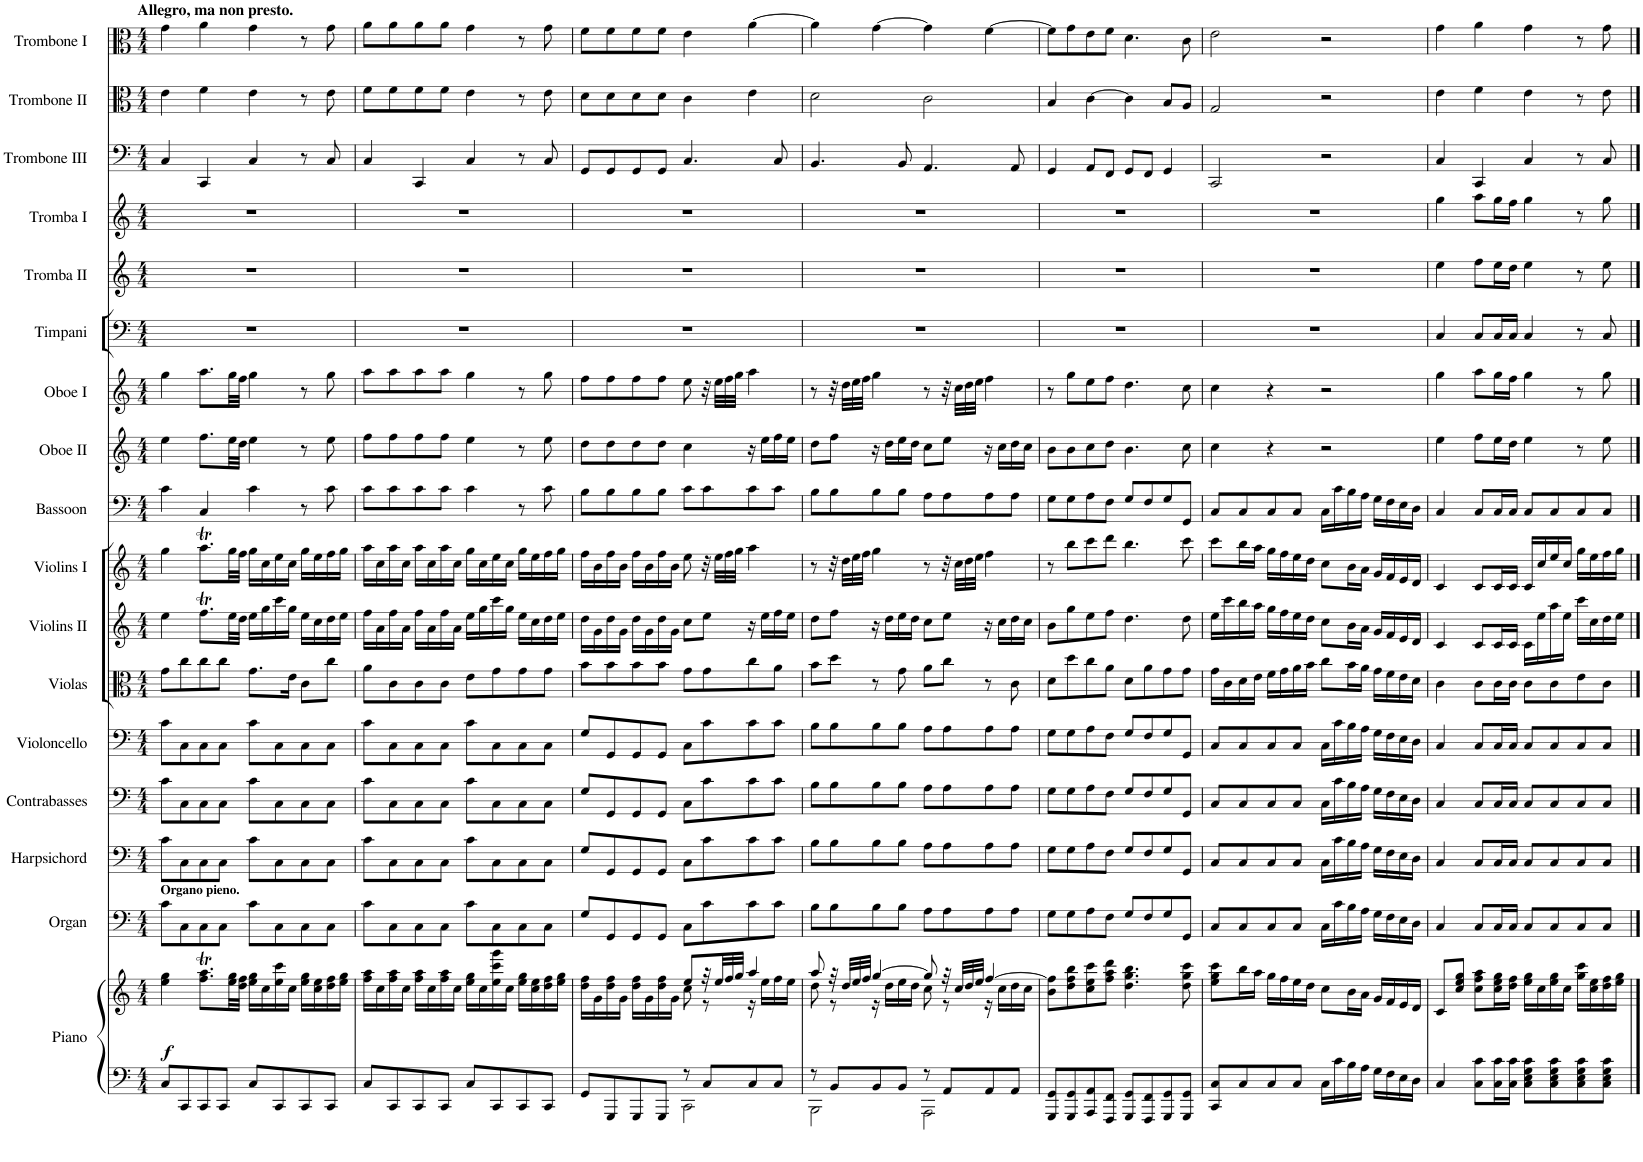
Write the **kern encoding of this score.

**kern	**kern	**dynam	**kern	**kern	**kern	**kern	**kern	**kern	**kern	**kern	**kern	**kern	**kern	**kern	**kern	**kern	**kern	**kern
*part17	*part17	*part17	*part16	*part15	*part14	*part13	*part12	*part11	*part10	*part9	*part8	*part7	*part6	*part5	*part4	*part3	*part2	*part1
*staff18	*staff17	*staff17/18	*staff16	*staff15	*staff14	*staff13	*staff12	*staff11	*staff10	*staff9	*staff8	*staff7	*staff6	*staff5	*staff4	*staff3	*staff2	*staff1
*I"Piano	*	*	*I"Organ	*I"Harpsichord	*I"Contrabasses	*I"Violoncello	*I"Violas	*I"Violins II	*I"Violins I	*I"Bassoon	*I"Oboe II	*I"Oboe I	*I"Timpani	*I"Tromba II	*I"Tromba I	*I"Trombone III	*I"Trombone II	*I"Trombone I
*I'Pno.	*	*	*I'Org.	*I'Hch.	*I'Cbs.	*I'Vc.	*I'Vla.	*I'Vln. II	*I'Vln. I	*I'Bsn.	*I'Ob. II	*I'Ob. I	*I'Timp.	*	*	*I'Tbn. III	*I'Tbn. II	*I'Tbn. I
*clefF4	*clefG2	*	*clefF4	*clefF4	*clefF4	*clefF4	*clefC3	*clefG2	*clefG2	*clefF4	*clefG2	*clefG2	*clefF4	*clefG2	*clefG2	*clefF4	*clefC3	*clefC3
*	*	*	*	*	*Trd7c12	*	*	*	*	*	*	*	*	*	*	*	*	*
*k[]	*k[]	*	*k[]	*k[]	*k[]	*k[]	*k[]	*k[]	*k[]	*k[]	*k[]	*k[]	*k[]	*k[]	*k[]	*k[]	*k[]	*k[]
*M4/4	*M4/4	*	*M4/4	*M4/4	*M4/4	*M4/4	*M4/4	*M4/4	*M4/4	*M4/4	*M4/4	*M4/4	*M4/4	*M4/4	*M4/4	*M4/4	*M4/4	*M4/4
=1	=1	=1	=1	=1	=1	=1	=1	=1	=1	=1	=1	=1	=1	=1	=1	=1	=1	=1
!	!	!	!	!	!	!	!	!	!	!	!	!	!	!	!	!	!	!LO:TX:a:B:t=Allegro, ma non presto.
!	!	!	!LO:TX:a:B:t=Organo pieno.	!	!	!	!	!	!	!	!	!	!	!	!	!	!	!
!	!	!LO:DY:b	!	!	!	!	!	!	!	!	!	!	!	!	!	!	!	!
8C/L	4ee\ 4gg\	f	8c\L	8c\L	8c\L	8c\L	8g\L	4ee\	4gg\	4c\	4ee\	4gg\	1r	1r	1r	4C/	4e\	4g\
8CC/	.	.	8C\	8C\	8C\	8C\	8cc\	.	.	.	.	.	.	.	.	.	.	.
8CC/	8.ff\T 8.aa\TL	.	8C\	8C\	8C\	8C\	8cc\	8.ffT\L	8.aaT\L	4C/	8.ff\L	8.aa\L	.	.	.	4CC/	4f\	4a\
8CC/J	.	.	8C\J	8C\J	8C\J	8C\J	8cc\J	.	.	.	.	.	.	.	.	.	.	.
.	32ee\ 32gg\LL	.	.	.	.	.	.	32ee\LL	32gg\LL	.	32ee\LL	32gg\LL	.	.	.	.	.	.
.	32dd\ 32ff\JJJ	.	.	.	.	.	.	32dd\JJJ	32ff\JJJ	.	32dd\JJJ	32ff\JJJ	.	.	.	.	.	.
8C/L	16ee\ 16gg\LL	.	8c\L	8c\L	8c\L	8c\L	8.g\L	16ee\LL	16gg\LL	4c\	4ee\	4gg\	.	.	.	4C/	4e\	4g\
.	16cc\	.	.	.	.	.	.	16gg\	16cc\	.	.	.	.	.	.	.	.	.
8CC/	16ee\ 16ccc\	.	8C\	8C\	8C\	8C\	.	16ccc\	16ee\	.	.	.	.	.	.	.	.	.
.	16cc\JJ	.	.	.	.	.	16e\Jk	16gg\JJ	16cc\JJ	.	.	.	.	.	.	.	.	.
8CC/	16ee\ 16gg\LL	.	8C\	8C\	8C\	8C\	8c\L	16ee\LL	16gg\LL	8r	8r	8r	.	.	.	8r	8r	8r
.	16cc\ 16ee\	.	.	.	.	.	.	16cc\	16ee\	.	.	.	.	.	.	.	.	.
8CC/J	16dd\ 16ff\	.	8C\J	8C\J	8C\J	8C\J	8cc\J	16dd\	16ff\	8c\	8ee\	8gg\	.	.	.	8C/	8e\	8g\
.	16ee\ 16gg\JJ	.	.	.	.	.	.	16ee\JJ	16gg\JJ	.	.	.	.	.	.	.	.	.
=2	=2	=2	=2	=2	=2	=2	=2	=2	=2	=2	=2	=2	=2	=2	=2	=2	=2	=2
8C/L	16ff\ 16aa\LL	.	8c\L	8c\L	8c\L	8c\L	8a\L	16ff\LL	16aa\LL	8c\L	8ff\L	8aa\L	1r	1r	1r	4C/	8f\L	8a\L
.	16cc\	.	.	.	.	.	.	16a\	16cc\	.	.	.	.	.	.	.	.	.
8CC/	16ff\ 16aa\	.	8C\	8C\	8C\	8C\	8c\	16ff\	16aa\	8c\	8ff\	8aa\	.	.	.	.	8f\	8a\
.	16cc\JJ	.	.	.	.	.	.	16a\JJ	16cc\JJ	.	.	.	.	.	.	.	.	.
8CC/	16ff\ 16aa\LL	.	8C\	8C\	8C\	8C\	8c\	16ff\LL	16aa\LL	8c\	8ff\	8aa\	.	.	.	4CC/	8f\	8a\
.	16cc\	.	.	.	.	.	.	16a\	16cc\	.	.	.	.	.	.	.	.	.
8CC/J	16ff\ 16aa\	.	8C\J	8C\J	8C\J	8C\J	8c\J	16ff\	16aa\	8c\J	8ff\J	8aa\J	.	.	.	.	8f\J	8a\J
.	16cc\JJ	.	.	.	.	.	.	16a\JJ	16cc\JJ	.	.	.	.	.	.	.	.	.
8C/L	16ee\ 16gg\LL	.	8c\L	8c\L	8c\L	8c\L	8e\L	16ee\LL	16gg\LL	4c\	4ee\	4gg\	.	.	.	4C/	4e\	4g\
.	16cc\	.	.	.	.	.	.	16gg\	16cc\	.	.	.	.	.	.	.	.	.
8CC/	16ee\ 16ccc\ 16ggg\	.	8C\	8C\	8C\	8C\	8g\	16ccc\	16ee\	.	.	.	.	.	.	.	.	.
.	16cc\JJ	.	.	.	.	.	.	16gg\JJ	16cc\JJ	.	.	.	.	.	.	.	.	.
8CC/	16ee\ 16gg\LL	.	8C\	8C\	8C\	8C\	8g\	16ee\LL	16gg\LL	8r	8r	8r	.	.	.	8r	8r	8r
.	16cc\ 16ee\	.	.	.	.	.	.	16cc\	16ee\	.	.	.	.	.	.	.	.	.
8CC/J	16dd\ 16ff\	.	8C\J	8C\J	8C\J	8C\J	8g\J	16dd\	16ff\	8c\	8ee\	8gg\	.	.	.	8C/	8e\	8g\
.	16ee\ 16gg\JJ	.	.	.	.	.	.	16ee\JJ	16gg\JJ	.	.	.	.	.	.	.	.	.
=3	=3	=3	=3	=3	=3	=3	=3	=3	=3	=3	=3	=3	=3	=3	=3	=3	=3	=3
*^	*^	*	*	*	*	*	*	*	*	*	*	*	*	*	*	*	*	*
8GG/L	2ryy	16dd\ 16ff\LL	2ryy	.	8G/L	8G/L	8G/L	8G/L	8b\L	16dd\LL	16ff\LL	8B\L	8dd\L	8ff\L	1r	1r	1r	8GG/L	8d\L	8f\L
.	.	16g\	.	.	.	.	.	.	.	16g\	16b\	.	.	.	.	.	.	.	.	.
8GGG/	.	16dd\ 16ff\	.	.	8GG/	8GG/	8GG/	8GG/	8b\	16dd\	16ff\	8B\	8dd\	8ff\	.	.	.	8GG/	8d\	8f\
.	.	16g\JJ	.	.	.	.	.	.	.	16g\JJ	16b\JJ	.	.	.	.	.	.	.	.	.
8GGG/	.	16dd\ 16ff\LL	.	.	8GG/	8GG/	8GG/	8GG/	8b\	16dd\LL	16ff\LL	8B\	8dd\	8ff\	.	.	.	8GG/	8d\	8f\
.	.	16g\	.	.	.	.	.	.	.	16g\	16b\	.	.	.	.	.	.	.	.	.
8GGG/J	.	16dd\ 16ff\	.	.	8GG/J	8GG/J	8GG/J	8GG/J	8b\J	16dd\	16ff\	8B\J	8dd\J	8ff\J	.	.	.	8GG/J	8d\J	8f\J
.	.	16g\JJ	.	.	.	.	.	.	.	16g\JJ	16b\JJ	.	.	.	.	.	.	.	.	.
8r	2CC\	8ee/L	8cc\	.	8C\L	8C\L	8C\L	8C\L	8g\L	8cc\L	8ee\	8c\L	4cc\	8ee\	.	.	.	4.C/	4c\	4e\
8C/L	.	32r	8r	.	8c\	8c\	8c\	8c\	8g\	8ee\J	32r	8c\	.	32r	.	.	.	.	.	.
.	.	32ee/	.	.	.	.	.	.	.	.	32ee\LLL	.	.	32ee\LLL	.	.	.	.	.	.
.	.	32ff/	.	.	.	.	.	.	.	.	32ff\	.	.	32ff\	.	.	.	.	.	.
.	.	32gg/JJJ	.	.	.	.	.	.	.	.	32gg\JJJ	.	.	32gg\JJJ	.	.	.	.	.	.
8C/	.	4aa/	16r	.	8c\	8c\	8c\	8c\	8cc\	16r	4aa\	8c\	16r	4aa\	.	.	.	.	4e\	[4a\
.	.	.	16ee\LL	.	.	.	.	.	.	16ee\LL	.	.	16ee\LL	.	.	.	.	.	.	.
8C/J	.	.	16ff\	.	8c\J	8c\J	8c\J	8c\J	8a\J	16ff\	.	8c\J	16ff\	.	.	.	.	8C/	.	.
.	.	.	16ee\JJ	.	.	.	.	.	.	16ee\JJ	.	.	16ee\JJ	.	.	.	.	.	.	.
=4	=4	=4	=4	=4	=4	=4	=4	=4	=4	=4	=4	=4	=4	=4	=4	=4	=4	=4	=4	=4
8r	2BBB\	8aa/	8dd\	.	8B\L	8B\L	8B\L	8B\L	8b\L	8dd\L	8r	8B\L	8dd\L	8r	1r	1r	1r	4.BB/	2d\	4a\]
8BB/L	.	32r	8r	.	8B\	8B\	8B\	8B\	8dd\J	8ff\J	32r	8B\	8ff\J	32r	.	.	.	.	.	.
.	.	32dd/LLL	.	.	.	.	.	.	.	.	32dd\LLL	.	.	32dd\LLL	.	.	.	.	.	.
.	.	32ee/	.	.	.	.	.	.	.	.	32ee\	.	.	32ee\	.	.	.	.	.	.
.	.	32ff/JJJ	.	.	.	.	.	.	.	.	32ff\JJJ	.	.	32ff\JJJ	.	.	.	.	.	.
8BB/	.	[4gg/	16r	.	8B\	8B\	8B\	8B\	8r	16r	4gg\	8B\	16r	4gg\	.	.	.	.	.	[4g\
.	.	.	16dd\LL	.	.	.	.	.	.	16dd\LL	.	.	16dd\LL	.	.	.	.	.	.	.
8BB/J	.	.	16ee\	.	8B\J	8B\J	8B\J	8B\J	8g\	16ee\	.	8B\J	16ee\	.	.	.	.	8BB/	.	.
.	.	.	16dd\JJ	.	.	.	.	.	.	16dd\JJ	.	.	16dd\JJ	.	.	.	.	.	.	.
8r	2AAA\	8gg/]	8cc\	.	8A\L	8A\L	8A\L	8A\L	8a\L	8cc\L	8r	8A\L	8cc\L	8r	.	.	.	4.AA/	2c\	4g\]
8AA/L	.	32r	8r	.	8A\	8A\	8A\	8A\	8cc\J	8ee\J	32r	8A\	8ee\J	32r	.	.	.	.	.	.
.	.	32cc/LLL	.	.	.	.	.	.	.	.	32cc\LLL	.	.	32cc\LLL	.	.	.	.	.	.
.	.	32dd/	.	.	.	.	.	.	.	.	32dd\	.	.	32dd\	.	.	.	.	.	.
.	.	32ee/JJJ	.	.	.	.	.	.	.	.	32ee\JJJ	.	.	32ee\JJJ	.	.	.	.	.	.
8AA/	.	[4ff/	16r	.	8A\	8A\	8A\	8A\	8r	16r	4ff\	8A\	16r	4ff\	.	.	.	.	.	[4f\
.	.	.	16cc\LL	.	.	.	.	.	.	16cc\LL	.	.	16cc\LL	.	.	.	.	.	.	.
8AA/J	.	.	16dd\	.	8A\J	8A\J	8A\J	8A\J	8c\	16dd\	.	8A\J	16dd\	.	.	.	.	8AA/	.	.
.	.	.	16cc\JJ	.	.	.	.	.	.	16cc\JJ	.	.	16cc\JJ	.	.	.	.	.	.	.
*v	*v	*	*	*	*	*	*	*	*	*	*	*	*	*	*	*	*	*	*	*
*	*v	*v	*	*	*	*	*	*	*	*	*	*	*	*	*	*	*	*	*
=5	=5	=5	=5	=5	=5	=5	=5	=5	=5	=5	=5	=5	=5	=5	=5	=5	=5	=5
8GGG/ 8GG/L	8b\ 8ff\]L	.	8G\L	8G\L	8G\L	8G\L	8d\L	8b\L	8r	8G\L	8b\L	8r	1r	1r	1r	4GG/	4B/	8f\L]
8GGG/ 8GG/	8dd\ 8ff\ 8bb\	.	8G\	8G\	8G\	8G\	8dd\	8gg\	8bb\L	8G\	8b\	8gg\L	.	.	.	.	.	8g\
8AAA/ 8AA/	8cc\ 8ee\ 8ccc\	.	8A\	8A\	8A\	8A\	8cc\	8ee\	8ccc\	8A\	8cc\	8ee\	.	.	.	8AA/L	[4c\	8e\
8FFF/ 8FF/J	8ff\ 8aa\ 8ddd\J	.	8F\J	8F\J	8F\J	8F\J	8a\J	8ff\J	8ddd\J	8F\J	8dd\J	8ff\J	.	.	.	8FF/J	.	8f\J
8GGG/ 8GG/L	4.dd\ 4.gg\ 4.bb\	.	8G/L	8G/L	8G/L	8G/L	8d\L	4.dd\	4.bb\	8G/L	4.b\	4.dd\	.	.	.	8GG/L	4c\]	4.d\
8FFF/ 8FF/	.	.	8F/	8F/	8F/	8F/	8a\	.	.	8F/	.	.	.	.	.	8FF/J	.	.
8GGG/ 8GG/	.	.	8G/	8G/	8G/	8G/	8g\	.	.	8G/	.	.	.	.	.	4GG/	8B/L	.
8GGG/ 8GG/J	8dd\ 8gg\ 8ccc\	.	8GG/J	8GG/J	8GG/J	8GG/J	8g\J	8dd\	8ccc\	8GG/J	8cc\	8cc\	.	.	.	.	8A/J	8c\
=6	=6	=6	=6	=6	=6	=6	=6	=6	=6	=6	=6	=6	=6	=6	=6	=6	=6	=6
8CC/ 8C/L	8ee\ 8gg\ 8ccc\L	.	8C/L	8C/L	8C/L	8C/L	16g\LL	16ee\LL	8ccc\L	8C/L	4cc\	4cc\	1r	1r	1r	2CC/	2G/	2e\
.	.	.	.	.	.	.	16c\	16ccc\	.	.	.	.	.	.	.	.	.	.
8C/	16bb\L	.	8C/	8C/	8C/	8C/	16d\	16bb\	16bb\L	8C/	.	.	.	.	.	.	.	.
.	16aa\JJ	.	.	.	.	.	16e\JJ	16aa\JJ	16aa\JJ	.	.	.	.	.	.	.	.	.
8C/	16gg\LL	.	8C/	8C/	8C/	8C/	16f\LL	16gg\LL	16gg\LL	8C/	4r	4r	.	.	.	.	.	.
.	16ff\	.	.	.	.	.	16g\	16ff\	16ff\	.	.	.	.	.	.	.	.	.
8C/J	16ee\	.	8C/J	8C/J	8C/J	8C/J	16a\	16ee\	16ee\	8C/J	.	.	.	.	.	.	.	.
.	16dd\JJ	.	.	.	.	.	16b\JJ	16dd\JJ	16dd\JJ	.	.	.	.	.	.	.	.	.
16C\LL	8cc\L	.	16C\LL	16C\LL	16C\LL	16C\LL	8cc\L	8cc\L	8cc\L	16C\LL	2r	2r	.	.	.	2r	2r	2r
16c\	.	.	16c\	16c\	16c\	16c\	.	.	.	16c\	.	.	.	.	.	.	.	.
16B\	16b\L	.	16B\	16B\	16B\	16B\	16b\L	16b\L	16b\L	16B\	.	.	.	.	.	.	.	.
16A\JJ	16a\JJ	.	16A\JJ	16A\JJ	16A\JJ	16A\JJ	16a\JJ	16a\JJ	16a\JJ	16A\JJ	.	.	.	.	.	.	.	.
16G\LL	16g/LL	.	16G\LL	16G\LL	16G\LL	16G\LL	16g\LL	16g/LL	16g/LL	16G\LL	.	.	.	.	.	.	.	.
16F\	16f/	.	16F\	16F\	16F\	16F\	16f\	16f/	16f/	16F\	.	.	.	.	.	.	.	.
16E\	16e/	.	16E\	16E\	16E\	16E\	16e\	16e/	16e/	16E\	.	.	.	.	.	.	.	.
16D\JJ	16d/JJ	.	16D\JJ	16D\JJ	16D\JJ	16D\JJ	16d\JJ	16d/JJ	16d/JJ	16D\JJ	.	.	.	.	.	.	.	.
=7	=7	=7	=7	=7	=7	=7	=7	=7	=7	=7	=7	=7	=7	=7	=7	=7	=7	=7
4C/	8c/L	.	4C/	4C/	4C/	4C/	4c\	4c/	4c/	4C/	4ee\	4gg\	4C/	4ee\	4gg\	4C/	4e\	4g\
.	8cc/ 8ee/ 8gg/J	.	.	.	.	.	.	.	.	.	.	.	.	.	.	.	.	.
8C\ 8c\L	8cc\ 8ff\ 8aa\L	.	8C/L	8C/L	8C/L	8C/L	8c\L	8c/L	8c/L	8C/L	8ff\L	8aa\L	8C/L	8ff\L	8aa\L	4CC/	4f\	4a\
16C\ 16c\L	16cc\ 16ee\ 16gg\L	.	16C/L	16C/L	16C/L	16C/L	16c\L	16c/L	16c/L	16C/L	16ee\L	16gg\L	16C/L	16ee\L	16gg\L	.	.	.
16C\ 16c\JJ	16dd\ 16ff\JJ	.	16C/JJ	16C/JJ	16C/JJ	16C/JJ	16c\JJ	16c/JJ	16c/JJ	16C/JJ	16dd\JJ	16ff\JJ	16C/JJ	16dd\JJ	16ff\JJ	.	.	.
8C\ 8E\ 8G\ 8c\L	16ee\ 16gg\LL	.	8C/L	8C/L	8C/L	8C/L	8c\L	16c\LL	16c/LL	8C/L	4ee\	4gg\	4C/	4ee\	4gg\	4C/	4e\	4g\
.	16cc\	.	.	.	.	.	.	16ee\	16cc/	.	.	.	.	.	.	.	.	.
8C\ 8E\ 8G\ 8c\	16ee\ 16gg\	.	8C/	8C/	8C/	8C/	8c\	16aa\	16ee/	8C/	.	.	.	.	.	.	.	.
.	16cc\JJ	.	.	.	.	.	.	16ee\JJ	16cc/JJ	.	.	.	.	.	.	.	.	.
8C\ 8E\ 8G\ 8c\	16gg\ 16ccc\LL	.	8C/	8C/	8C/	8C/	8e\	16ccc\LL	16gg\LL	8C/	8r	8r	8r	8r	8r	8r	8r	8r
.	16cc\ 16ee\	.	.	.	.	.	.	16cc\	16ee\	.	.	.	.	.	.	.	.	.
8C\ 8E\ 8G\ 8c\J	16dd\ 16ff\	.	8C/J	8C/J	8C/J	8C/J	8c\J	16dd\	16ff\	8C/J	8ee\	8gg\	8C/	8ee\	8gg\	8C/	8e\	8g\
.	16ee\ 16gg\JJ	.	.	.	.	.	.	16ee\JJ	16gg\JJ	.	.	.	.	.	.	.	.	.
==	==	==	==	==	==	==	==	==	==	==	==	==	==	==	==	==	==	==
*-	*-	*-	*-	*-	*-	*-	*-	*-	*-	*-	*-	*-	*-	*-	*-	*-	*-	*-
